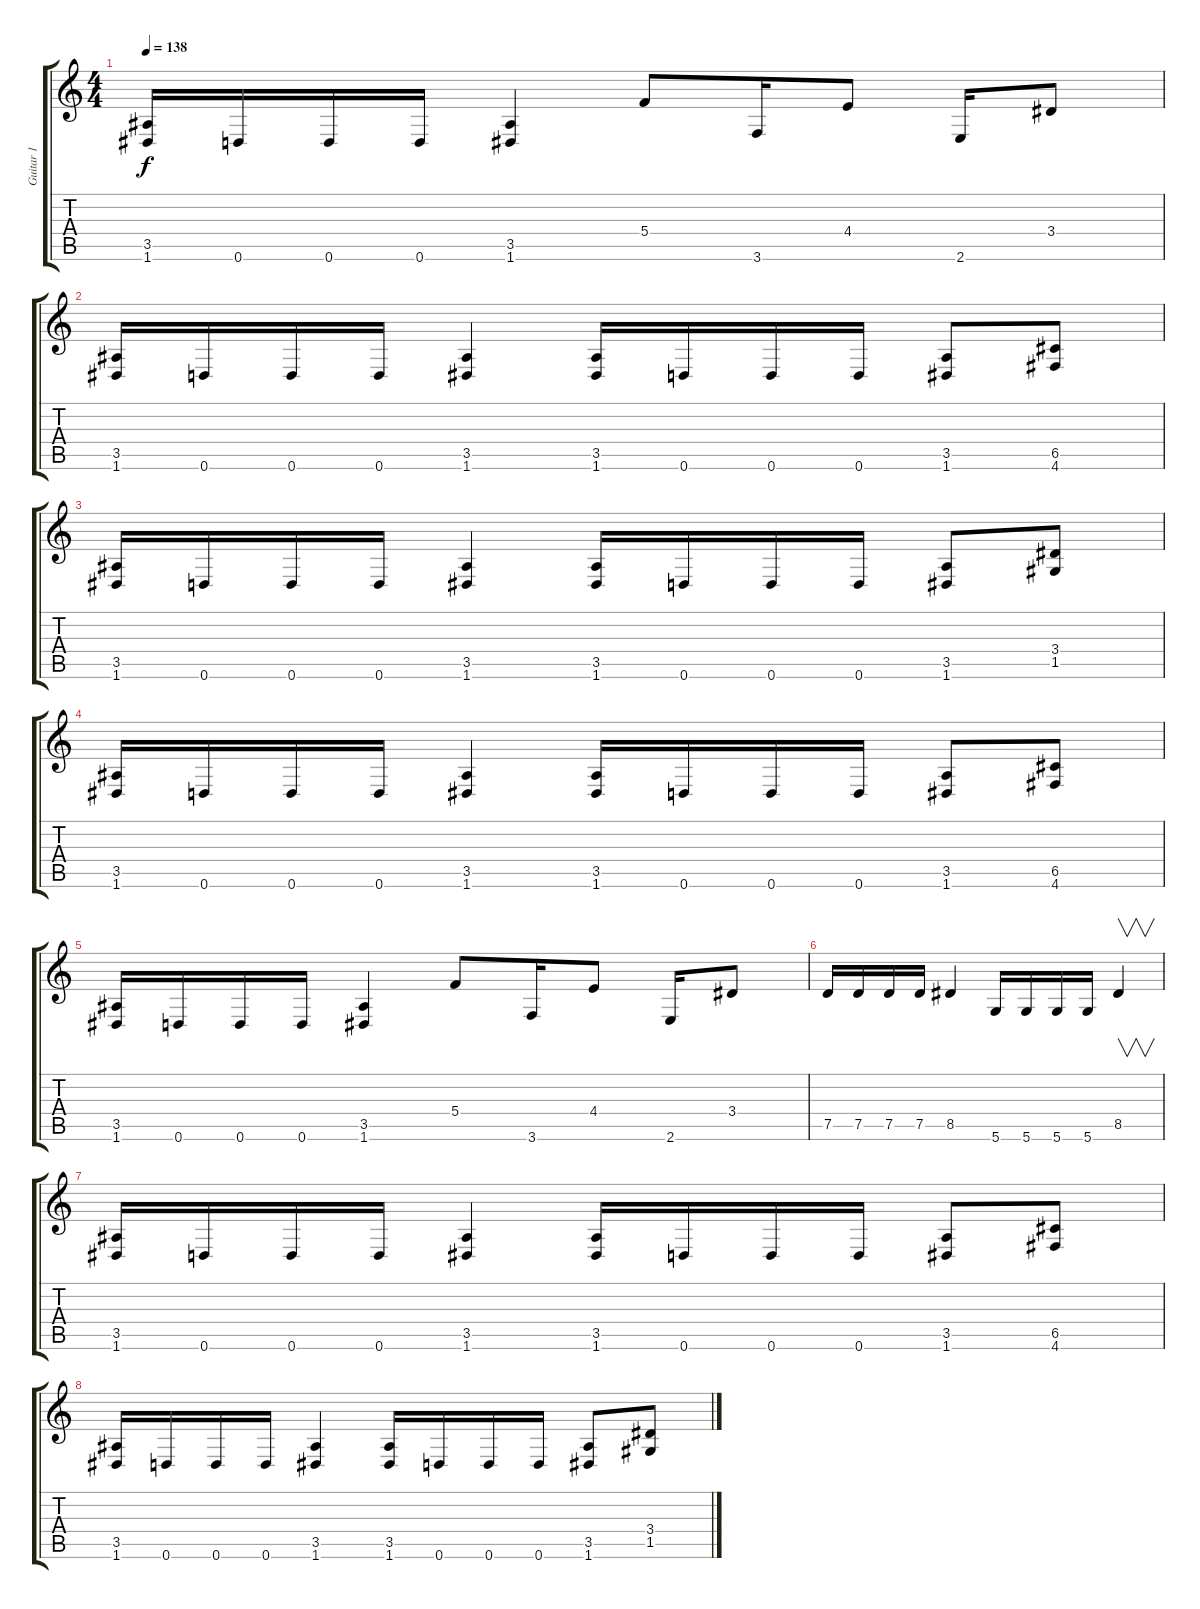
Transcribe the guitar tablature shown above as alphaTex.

\track ("Guitar 1" "Guitar 1") {instrument distortionguitar}
\staff {score tabs}
\tuning (D4 A3 F3 C3 G2 D2) {hide}
\ts (4 4)
\tempo 138
\clef g2
\ks c
(3.5 1.6).16{dy f} 0.6.16 0.6.16 0.6.16 (3.5 1.6).4 5.4.8 3.6.16 4.4.8 2.6.16 3.4.8 |
(3.5 1.6).16 0.6.16 0.6.16 0.6.16 (3.5 1.6).4 (3.5 1.6).16 0.6.16 0.6.16 0.6.16 (3.5 1.6).8 (6.5 4.6).8 |
(3.5 1.6).16 0.6.16 0.6.16 0.6.16 (3.5 1.6).4 (3.5 1.6).16 0.6.16 0.6.16 0.6.16 (3.5 1.6).8 (3.4 1.5).8 |
(3.5 1.6).16 0.6.16 0.6.16 0.6.16 (3.5 1.6).4 (3.5 1.6).16 0.6.16 0.6.16 0.6.16 (3.5 1.6).8 (6.5 4.6).8 |
(3.5 1.6).16 0.6.16 0.6.16 0.6.16 (3.5 1.6).4 5.4.8 3.6.16 4.4.8 2.6.16 3.4.8 |
7.5.16 7.5.16 7.5.16 7.5.16 8.5.4 5.6.16 5.6.16 5.6.16 5.6.16 8.5.4{v} |
(3.5 1.6).16 0.6.16 0.6.16 0.6.16 (3.5 1.6).4 (3.5 1.6).16 0.6.16 0.6.16 0.6.16 (3.5 1.6).8 (6.5 4.6).8 |
(3.5 1.6).16 0.6.16 0.6.16 0.6.16 (3.5 1.6).4 (3.5 1.6).16 0.6.16 0.6.16 0.6.16 (3.5 1.6).8 (3.4 1.5).8
